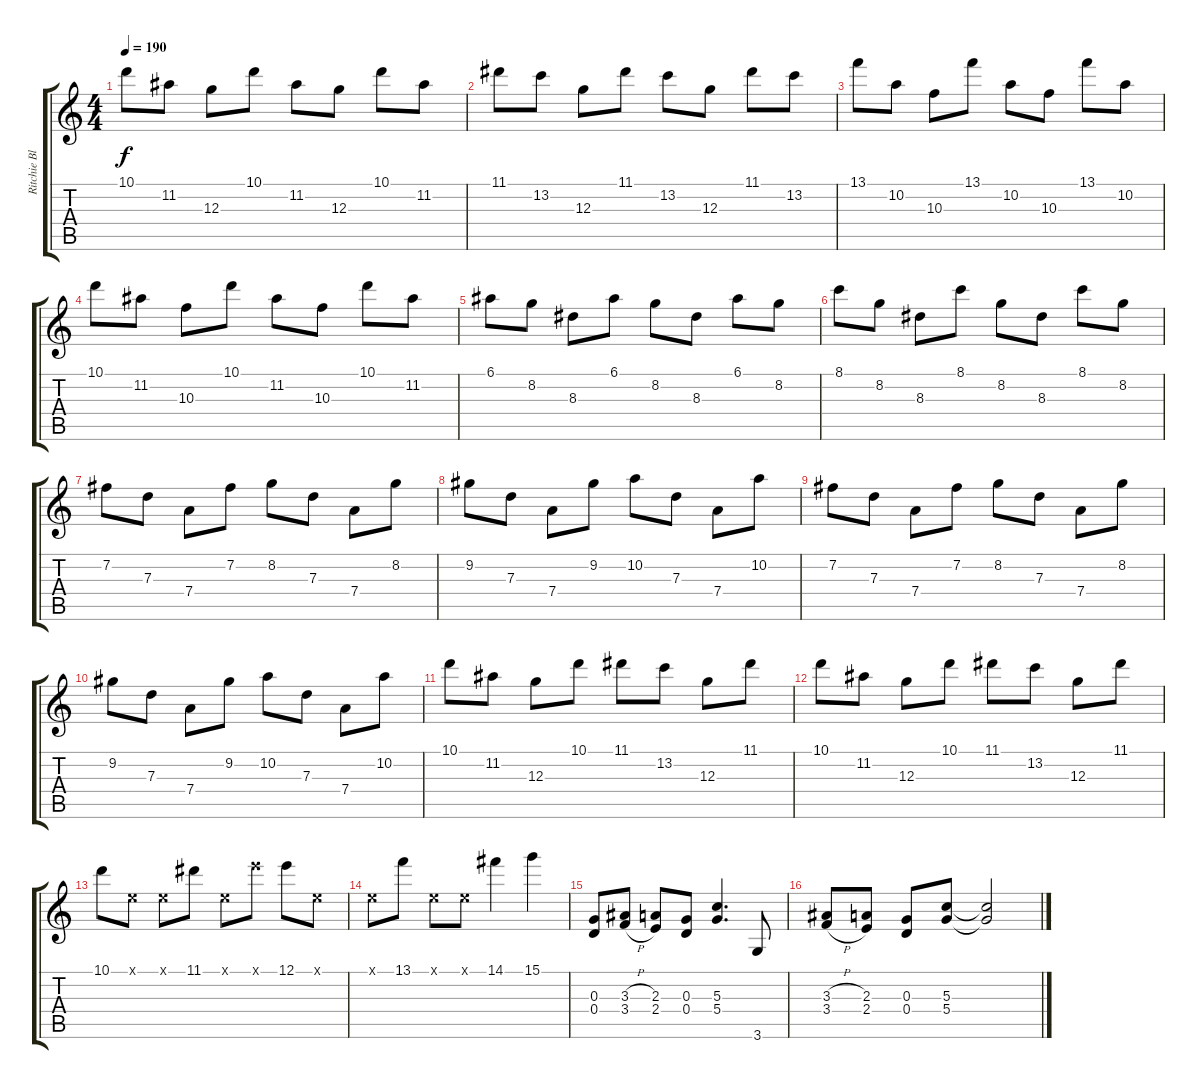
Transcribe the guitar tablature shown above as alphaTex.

\track ("Ritchie Blackmore" "Ritchie Bl") {instrument overdrivenguitar}
\staff {score tabs}
\tuning (E4 B3 G3 D3 A2 E2) {hide}
\ts (4 4)
\tempo 190
\clef g2
\ks c
10.1.8{dy f} 11.2.8 12.3.8 10.1.8 11.2.8 12.3.8 10.1.8 11.2.8 |
11.1.8 13.2.8 12.3.8 11.1.8 13.2.8 12.3.8 11.1.8 13.2.8 |
13.1.8 10.2.8 10.3.8 13.1.8 10.2.8 10.3.8 13.1.8 10.2.8 |
10.1.8 11.2.8 10.3.8 10.1.8 11.2.8 10.3.8 10.1.8 11.2.8 |
6.1.8 8.2.8 8.3.8 6.1.8 8.2.8 8.3.8 6.1.8 8.2.8 |
8.1.8 8.2.8 8.3.8 8.1.8 8.2.8 8.3.8 8.1.8 8.2.8 |
7.2.8 7.3.8 7.4.8 7.2.8 8.2.8 7.3.8 7.4.8 8.2.8 |
9.2.8 7.3.8 7.4.8 9.2.8 10.2.8 7.3.8 7.4.8 10.2.8 |
7.2.8 7.3.8 7.4.8 7.2.8 8.2.8 7.3.8 7.4.8 8.2.8 |
9.2.8 7.3.8 7.4.8 9.2.8 10.2.8 7.3.8 7.4.8 10.2.8 |
10.1.8 11.2.8 12.3.8 10.1.8 11.1.8 13.2.8 12.3.8 11.1.8 |
10.1.8 11.2.8 12.3.8 10.1.8 11.1.8 13.2.8 12.3.8 11.1.8 |
10.1.8 0.1{x}.8 0.1{x}.8 11.1.8 0.1{x}.8 12.1{x}.8 12.1.8 0.1{x}.8 |
0.1{x}.8 13.1.8 0.1{x}.8 0.1{x}.8 14.1.4 15.1.4 |
(0.3 0.4).8 (3.3{h} 3.4{h}).8 (2.3 2.4).8 (0.3 0.4).8 (5.3 5.4).4{d} 3.6.8 |
(3.3{h} 3.4{h}).8 (2.3 2.4).8 (0.3 0.4).8 (5.3 5.4).8 (5.3{t} 5.4{t}).2
